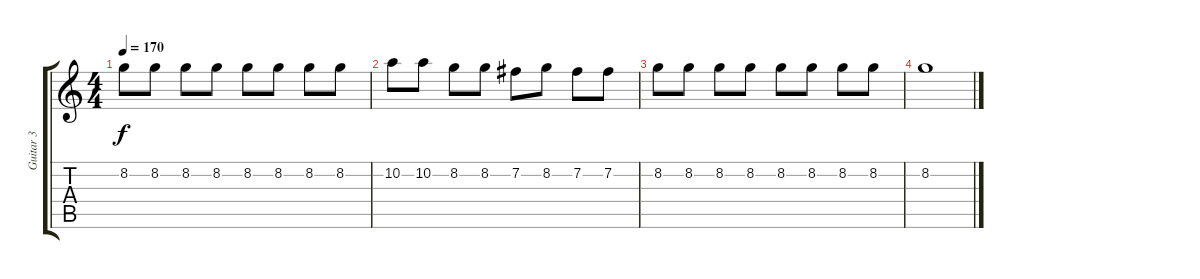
\track ("Guitar 3" "Guitar 3") {instrument distortionguitar}
\staff {score tabs}
\tuning (E4 B3 G3 D3 A2 E2) {hide}
\ts (4 4)
\tempo 170
\clef g2
\ks c
8.2.8{dy f} 8.2.8 8.2.8 8.2.8 8.2.8 8.2.8 8.2.8 8.2.8 |
10.2.8 10.2.8 8.2.8 8.2.8 7.2.8 8.2.8 7.2.8 7.2.8 |
8.2.8 8.2.8 8.2.8 8.2.8 8.2.8 8.2.8 8.2.8 8.2.8 |
8.2.1{volume 6}
